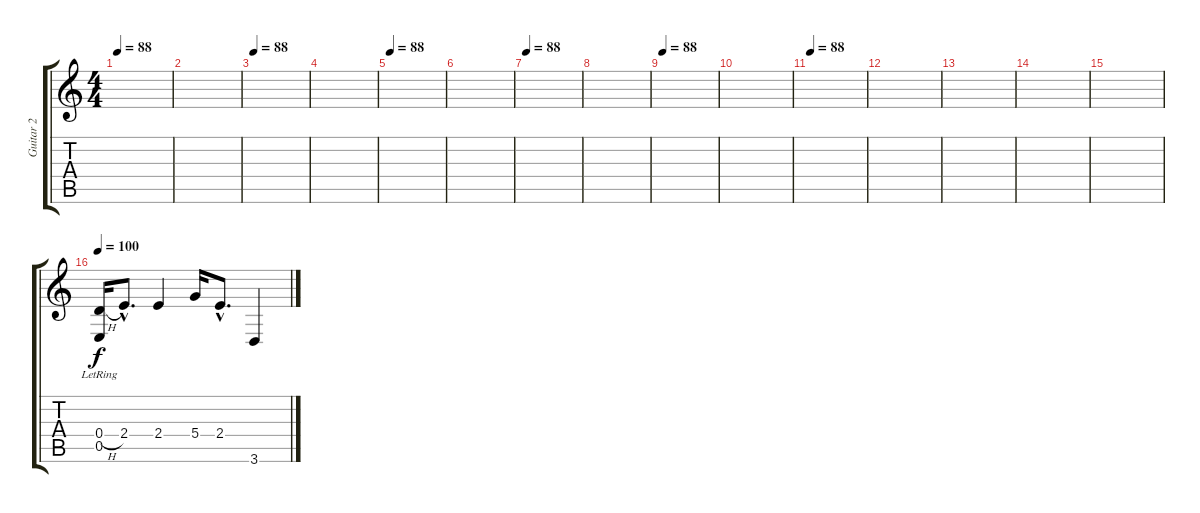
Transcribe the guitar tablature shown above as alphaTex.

\track ("Guitar 2" "Guitar 2") {instrument overdrivenguitar}
\staff {score tabs}
\tuning (E4 B3 G3 D3 E2 B1) {hide}
\ts (4 4)
\tempo 88
\clef g2
\ks c
|
|
\tempo 88
|
|
\tempo 88
|
|
\tempo 88
|
|
\tempo 88
|
|
\tempo 88
|
|
|
|
|
\tempo 100
(0.4{h} 0.5{lr}).16 2.4{hac}.8{d} 2.4.4 5.4.16 2.4{hac}.8{d} 3.6.4
